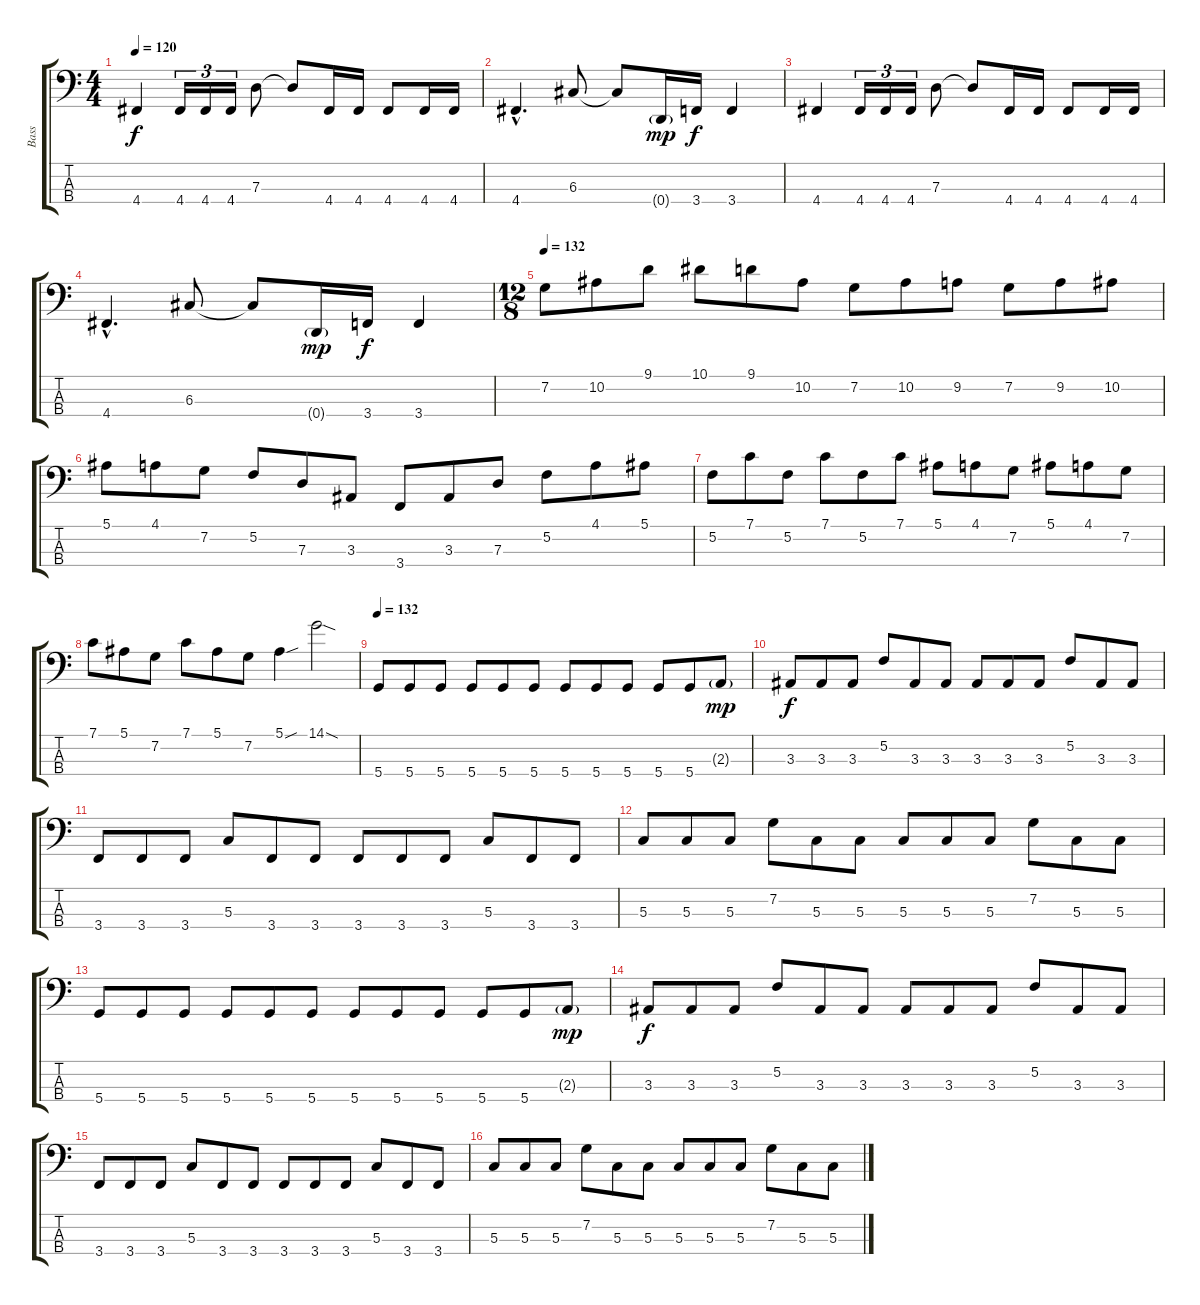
\track ("Bass" "Bass") {instrument electricbasspick}
\staff {score tabs}
\tuning (F2 C2 G1 D1) {hide}
\ts (4 4)
\tempo 120
\clef f4
\ks c
4.4.4{dy f} 4.4.16{tu (3 2)} 4.4.16{tu (3 2)} 4.4.16{tu (3 2)} 7.3.8 7.3{t}.8 4.4.16 4.4.16 4.4.8 4.4.16 4.4.16 |
4.4{hac}.4{d} 6.3.8 6.3{t}.8 0.4{g}.16{dy mp} 3.4.16{dy f} 3.4.4 |
4.4.4 4.4.16{tu (3 2)} 4.4.16{tu (3 2)} 4.4.16{tu (3 2)} 7.3.8 7.3{t}.8 4.4.16 4.4.16 4.4.8 4.4.16 4.4.16 |
4.4{hac}.4{d} 6.3.8 6.3{t}.8 0.4{g}.16{dy mp} 3.4.16{dy f} 3.4.4 |
\ts (12 8)
\tempo 132
7.2.8 10.2.8 9.1.8 10.1.8 9.1.8 10.2.8 7.2.8 10.2.8 9.2.8 7.2.8 9.2.8 10.2.8 |
5.1.8 4.1.8 7.2.8 5.2.8 7.3.8 3.3.8 3.4.8 3.3.8 7.3.8 5.2.8 4.1.8 5.1.8 |
5.2.8 7.1.8 5.2.8 7.1.8 5.2.8 7.1.8 5.1.8 4.1.8 7.2.8 5.1.8 4.1.8 7.2.8 |
7.1.8 5.1.8 7.2.8 7.1.8 5.1.8 7.2.8 5.1{sou}.4 14.1{sod}.2 |
\tempo 132
5.4.8 5.4.8 5.4.8 5.4.8 5.4.8 5.4.8 5.4.8 5.4.8 5.4.8 5.4.8 5.4.8 2.3{g}.8{dy mp} |
3.3.8{dy f} 3.3.8 3.3.8 5.2.8 3.3.8 3.3.8 3.3.8 3.3.8 3.3.8 5.2.8 3.3.8 3.3.8 |
3.4.8 3.4.8 3.4.8 5.3.8 3.4.8 3.4.8 3.4.8 3.4.8 3.4.8 5.3.8 3.4.8 3.4.8 |
5.3.8 5.3.8 5.3.8 7.2.8 5.3.8 5.3.8 5.3.8 5.3.8 5.3.8 7.2.8 5.3.8 5.3.8 |
5.4.8 5.4.8 5.4.8 5.4.8 5.4.8 5.4.8 5.4.8 5.4.8 5.4.8 5.4.8 5.4.8 2.3{g}.8{dy mp} |
3.3.8{dy f} 3.3.8 3.3.8 5.2.8 3.3.8 3.3.8 3.3.8 3.3.8 3.3.8 5.2.8 3.3.8 3.3.8 |
3.4.8 3.4.8 3.4.8 5.3.8 3.4.8 3.4.8 3.4.8 3.4.8 3.4.8 5.3.8 3.4.8 3.4.8 |
5.3.8 5.3.8 5.3.8 7.2.8 5.3.8 5.3.8 5.3.8 5.3.8 5.3.8 7.2.8 5.3.8 5.3.8
